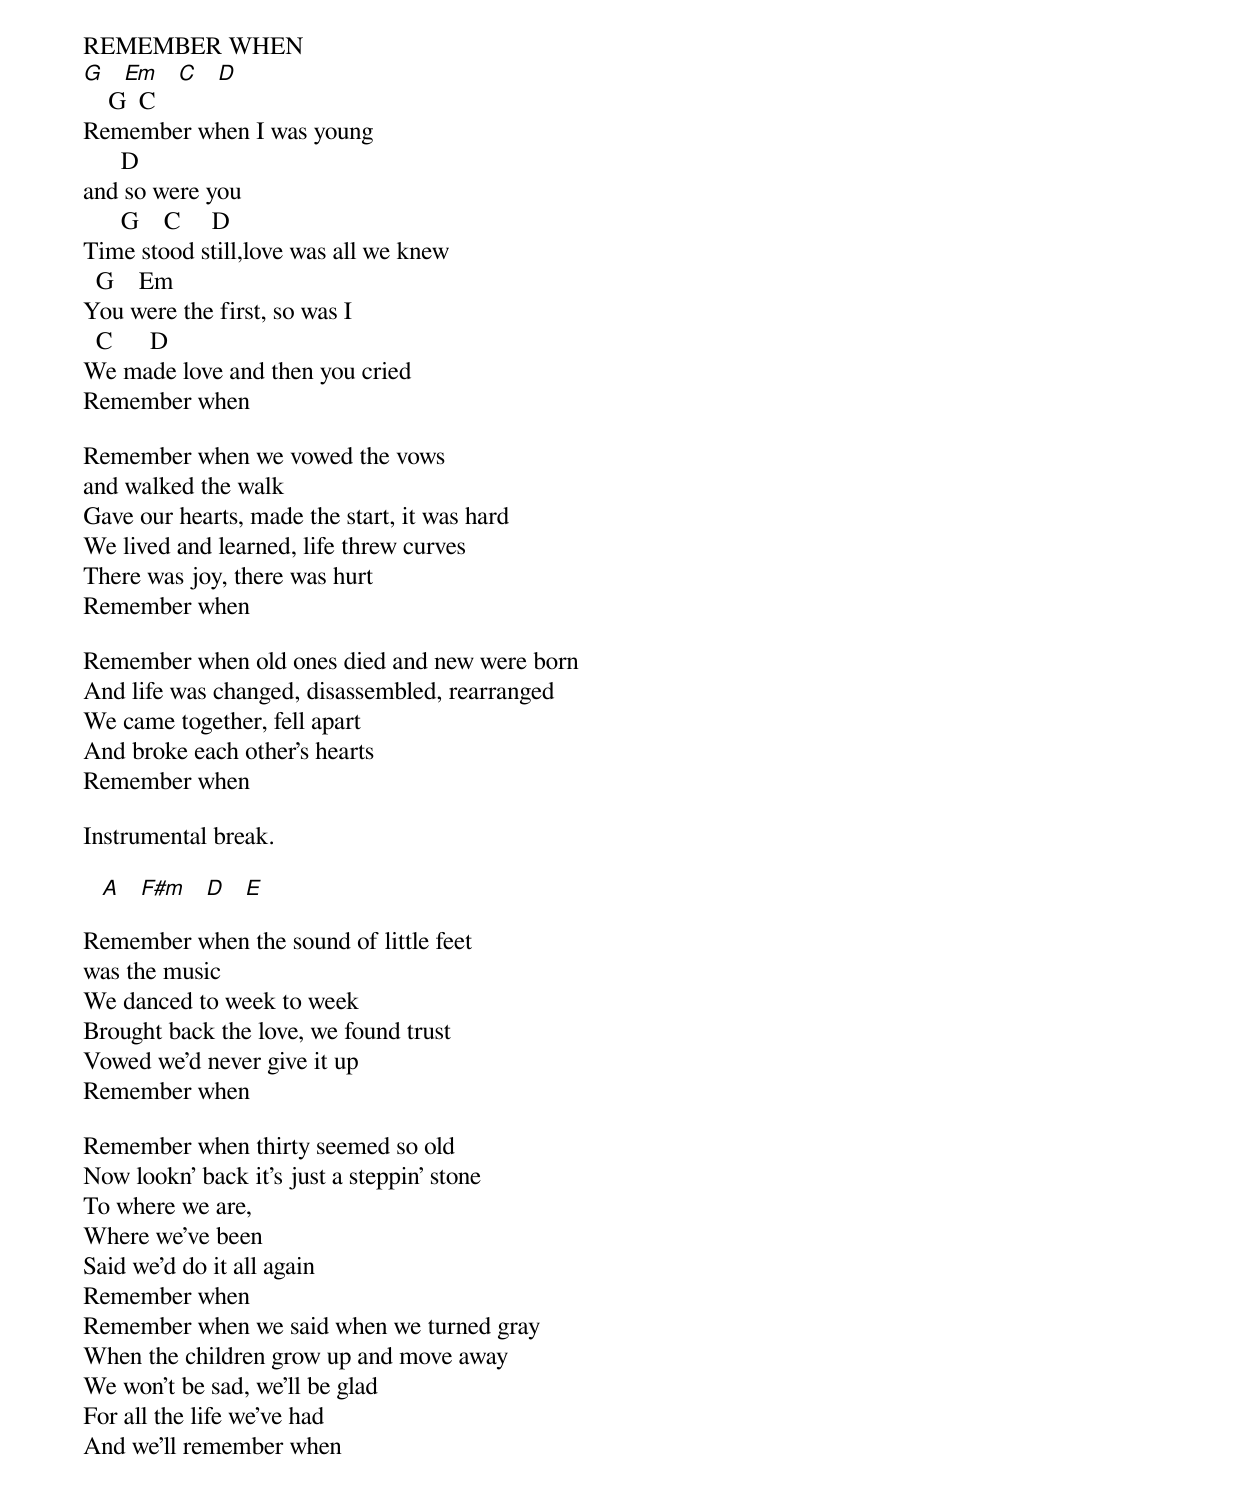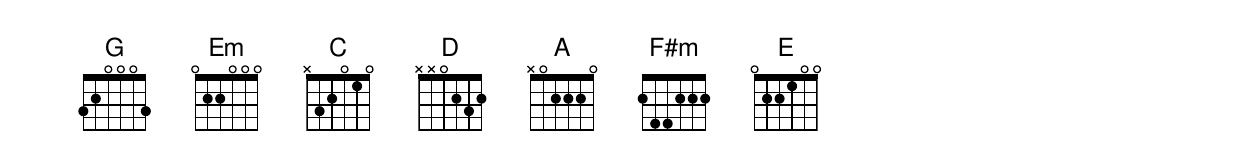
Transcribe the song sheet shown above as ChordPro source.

REMEMBER WHEN
[G]   [Em]   [C]   [D]
	   G		C
Remember when I was young
	     D
and so were you
	     G 	  C		   D
Time stood still,love was all we knew
		G	   Em
You were the first, so was I
	 C		    D
We made love and then you cried
Remember when

Remember when we vowed the vows
and walked the walk
Gave our hearts, made the start, it was hard
We lived and learned, life threw curves
There was joy, there was hurt
Remember when

Remember when old ones died and new were born
And life was changed, disassembled, rearranged
We came together, fell apart
And broke each other's hearts
Remember when

Instrumental break.

   [A]   [F#m]   [D]   [E]

Remember when the sound of little feet
was the music
We danced to week to week
Brought back the love, we found trust
Vowed we'd never give it up
Remember when

Remember when thirty seemed so old
Now lookn' back it's just a steppin' stone
To where we are,
Where we've been
Said we'd do it all again
Remember when
Remember when we said when we turned gray
When the children grow up and move away
We won't be sad, we'll be glad
For all the life we've had
And we'll remember when
